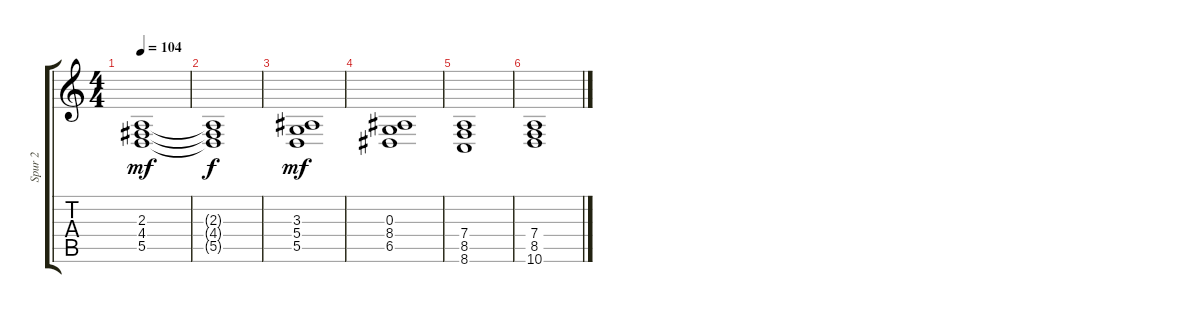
\track ("Spur 2" "Spur 2") {instrument synthstrings2}
\staff {score tabs}
\tuning (E4 B3 G3 D3 A2 E2) {hide}
\ts (4 4)
\tempo 104
\clef g2
\ks c
(2.3 4.4 5.5).1{dy mf} |
(2.3{t} 4.4{t} 5.5{t}).1{dy f} |
(3.3 5.4 5.5).1{dy mf volume 12} |
(0.3 8.4 6.5).1{volume 9} |
(7.4 8.5 8.6).1{volume 6} |
(7.4 8.5 10.6).1{volume 3}
